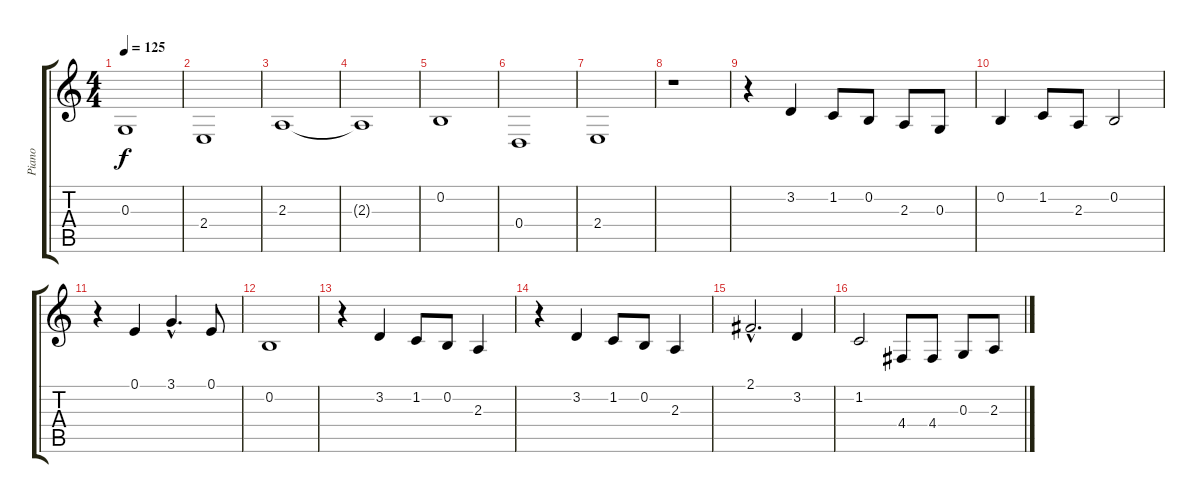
\track ("Piano" "Piano") {instrument acousticgrandpiano}
\staff {score tabs}
\tuning (E4 B3 G3 D3 A2 E2) {hide}
\ts (4 4)
\tempo 125
\clef g2
\ks c
0.3.1{dy f} |
2.4.1 |
2.3.1 |
2.3{t}.1 |
0.2.1 |
0.4.1 |
2.4.1 |
r.1 |
r.4 3.2.4 1.2.8 0.2.8 2.3.8 0.3.8 |
0.2.4 1.2.8 2.3.8 0.2.2 |
r.4 0.1.4 3.1{hac}.4{d} 0.1.8 |
0.2.1 |
r.4 3.2.4 1.2.8 0.2.8 2.3.4 |
r.4 3.2.4 1.2.8 0.2.8 2.3.4 |
2.1{hac}.2{d} 3.2.4 |
1.2.2 4.4.8 4.4.8 0.3.8 2.3.8
